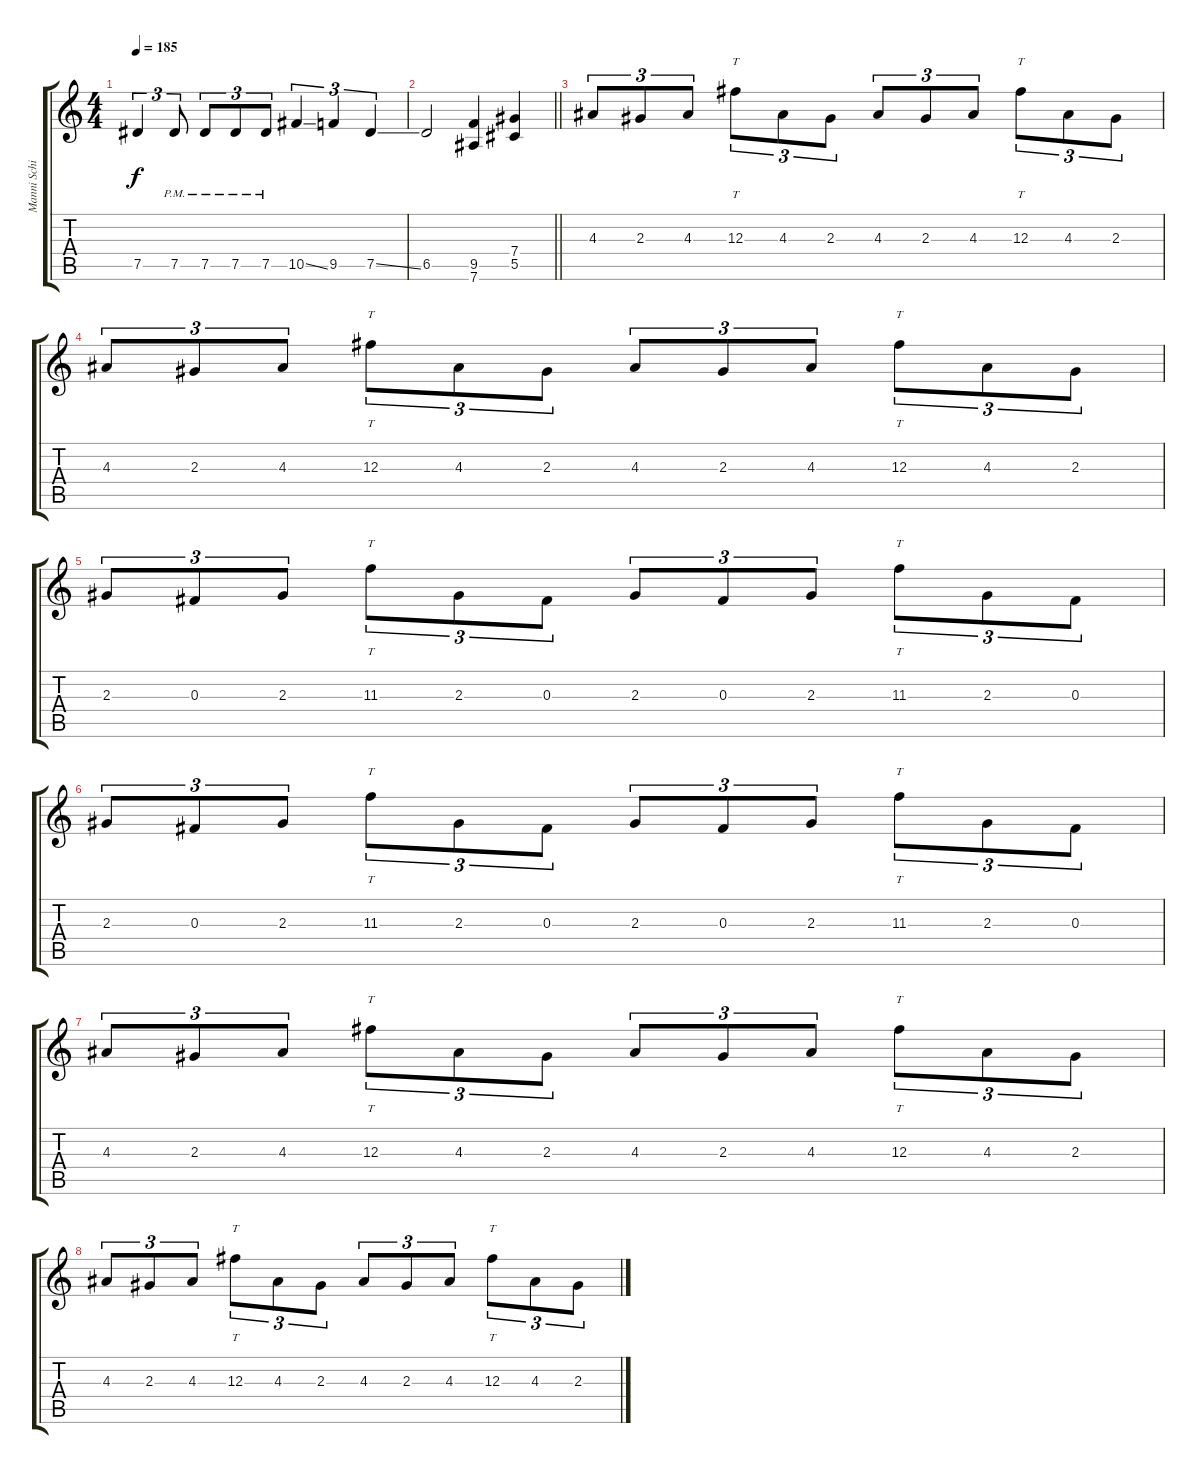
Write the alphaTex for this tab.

\track ("Manni Schimidt (lead guitar)" "Manni Schi") {instrument distortionguitar}
\staff {score tabs}
\tuning (Eb4 Bb3 Gb3 Db3 Ab2 Eb2) {hide}
\ts (4 4)
\tempo 185
\clef g2
\ks c
7.5.4{tu (3 2) dy f} 7.5{pm}.8{tu (3 2)} 7.5{pm}.8{tu (3 2)} 7.5{pm}.8{tu (3 2)} 7.5{pm}.8{tu (3 2)} 10.5{ss}.4{tu (3 2)} 9.5.4{tu (3 2)} 7.5{ss}.4{tu (3 2)} |
\barLineRight lightlight
6.5.2 (9.5 7.6).4 (7.4 5.5).4 |
\section ("" "")
4.3.8{tu (3 2) volume 13 balance 6} 2.3.8{tu (3 2)} 4.3.8{tu (3 2)} 12.3.8{tt tu (3 2)} 4.3.8{tu (3 2)} 2.3.8{tu (3 2)} 4.3.8{tu (3 2)} 2.3.8{tu (3 2)} 4.3.8{tu (3 2)} 12.3.8{tt tu (3 2)} 4.3.8{tu (3 2)} 2.3.8{tu (3 2)} |
4.3.8{tu (3 2) volume 13 balance 6} 2.3.8{tu (3 2)} 4.3.8{tu (3 2)} 12.3.8{tt tu (3 2)} 4.3.8{tu (3 2)} 2.3.8{tu (3 2)} 4.3.8{tu (3 2)} 2.3.8{tu (3 2)} 4.3.8{tu (3 2)} 12.3.8{tt tu (3 2)} 4.3.8{tu (3 2)} 2.3.8{tu (3 2)} |
2.3.8{tu (3 2)} 0.3.8{tu (3 2)} 2.3.8{tu (3 2)} 11.3.8{tt tu (3 2)} 2.3.8{tu (3 2)} 0.3.8{tu (3 2)} 2.3.8{tu (3 2)} 0.3.8{tu (3 2)} 2.3.8{tu (3 2)} 11.3.8{tt tu (3 2)} 2.3.8{tu (3 2)} 0.3.8{tu (3 2)} |
2.3.8{tu (3 2)} 0.3.8{tu (3 2)} 2.3.8{tu (3 2)} 11.3.8{tt tu (3 2)} 2.3.8{tu (3 2)} 0.3.8{tu (3 2)} 2.3.8{tu (3 2)} 0.3.8{tu (3 2)} 2.3.8{tu (3 2)} 11.3.8{tt tu (3 2)} 2.3.8{tu (3 2)} 0.3.8{tu (3 2)} |
4.3.8{tu (3 2) volume 13 balance 6} 2.3.8{tu (3 2)} 4.3.8{tu (3 2)} 12.3.8{tt tu (3 2)} 4.3.8{tu (3 2)} 2.3.8{tu (3 2)} 4.3.8{tu (3 2)} 2.3.8{tu (3 2)} 4.3.8{tu (3 2)} 12.3.8{tt tu (3 2)} 4.3.8{tu (3 2)} 2.3.8{tu (3 2)} |
4.3.8{tu (3 2) volume 13 balance 6} 2.3.8{tu (3 2)} 4.3.8{tu (3 2)} 12.3.8{tt tu (3 2)} 4.3.8{tu (3 2)} 2.3.8{tu (3 2)} 4.3.8{tu (3 2)} 2.3.8{tu (3 2)} 4.3.8{tu (3 2)} 12.3.8{tt tu (3 2)} 4.3.8{tu (3 2)} 2.3.8{tu (3 2)}
